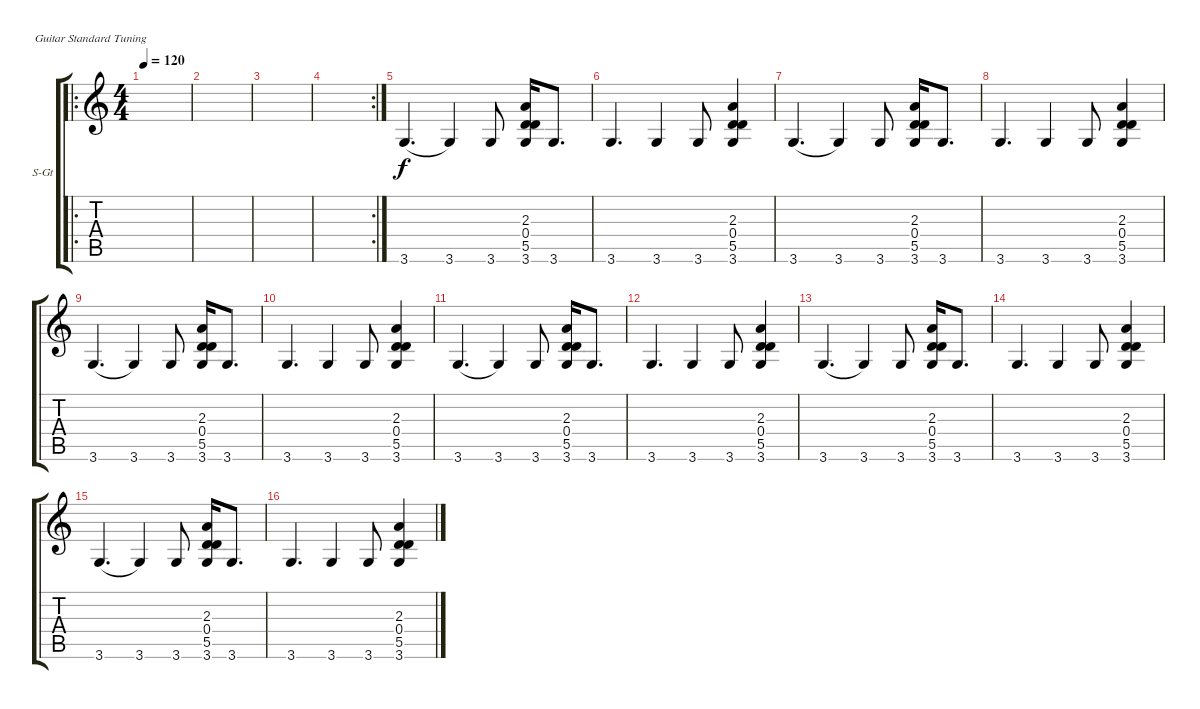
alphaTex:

\defaultSystemsLayout 4
\bracketExtendMode groupsimilarinstruments
\firstSystemTrackNameOrientation horizontal
\otherSystemsTrackNameOrientation horizontal
\track ("Guitar 2 (Rhythm)" "S-Gt") {instrument acousticguitarsteel}
\staff {score tabs}
\tuning (E4 B3 G3 D3 A2 E2)
\ro
\ts (4 4)
\tempo 120
\clef g2
\ks c
|
|
|
\rc 2
|
3.6.4{d legatoorigin} 3.6.4 3.6.8 (3.6 5.5 0.4 2.3).16 3.6.8{d} |
3.6.4{d} 3.6.4 3.6.8 (3.6 5.5 0.4 2.3).4 |
3.6.4{d legatoorigin} 3.6.4 3.6.8 (3.6 5.5 0.4 2.3).16 3.6.8{d} |
3.6.4{d} 3.6.4 3.6.8 (3.6 5.5 0.4 2.3).4 |
3.6.4{d legatoorigin} 3.6.4 3.6.8 (3.6 5.5 0.4 2.3).16 3.6.8{d} |
3.6.4{d} 3.6.4 3.6.8 (3.6 5.5 0.4 2.3).4 |
3.6.4{d legatoorigin} 3.6.4 3.6.8 (3.6 5.5 0.4 2.3).16 3.6.8{d} |
3.6.4{d} 3.6.4 3.6.8 (3.6 5.5 0.4 2.3).4 |
3.6.4{d legatoorigin} 3.6.4 3.6.8 (3.6 5.5 0.4 2.3).16 3.6.8{d} |
3.6.4{d} 3.6.4 3.6.8 (3.6 5.5 0.4 2.3).4 |
3.6.4{d legatoorigin} 3.6.4 3.6.8 (3.6 5.5 0.4 2.3).16 3.6.8{d} |
3.6.4{d} 3.6.4 3.6.8 (3.6 5.5 0.4 2.3).4
